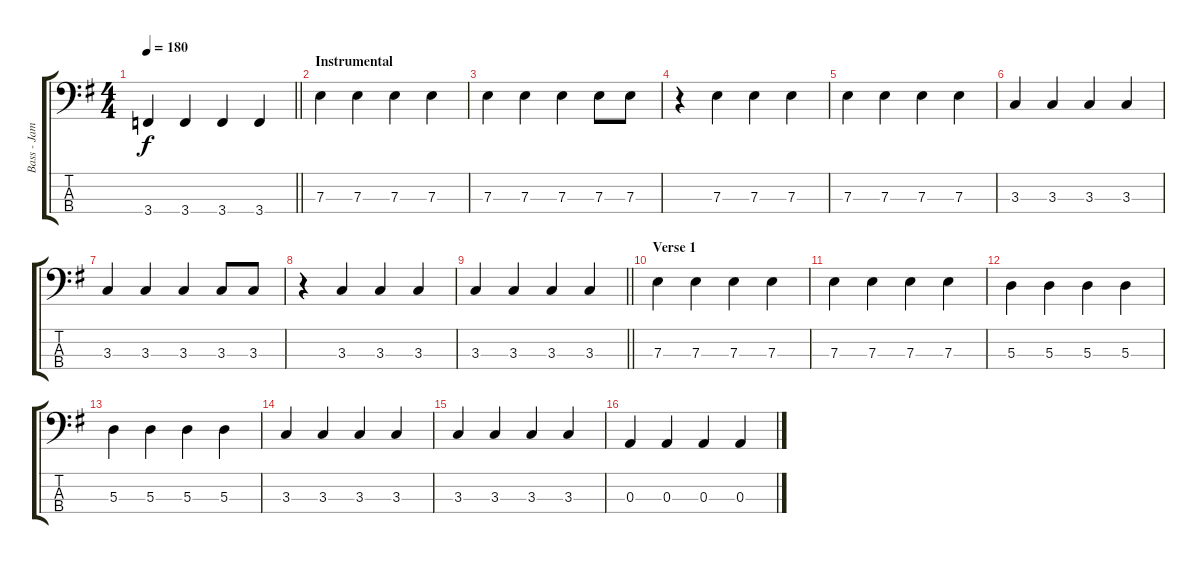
\track ("Bass - James Johnston" "Bass - Jam") {instrument electricbassfinger}
\staff {score tabs}
\tuning (G2 D2 A1 D1) {hide}
\ts (4 4)
\tempo 180
\clef f4
\barLineRight lightlight
\ks eminor
3.4.4{dy f} 3.4.4 3.4.4 3.4.4 |
\section ("" "Instrumental")
7.3.4 7.3.4 7.3.4 7.3.4 |
7.3.4 7.3.4 7.3.4 7.3.8 7.3.8 |
r.4 7.3.4 7.3.4 7.3.4 |
7.3.4 7.3.4 7.3.4 7.3.4 |
3.3.4 3.3.4 3.3.4 3.3.4 |
3.3.4 3.3.4 3.3.4 3.3.8 3.3.8 |
r.4 3.3.4 3.3.4 3.3.4 |
\barLineRight lightlight
3.3.4 3.3.4 3.3.4 3.3.4 |
\section ("" "Verse 1")
7.3.4 7.3.4 7.3.4 7.3.4 |
7.3.4 7.3.4 7.3.4 7.3.4 |
5.3.4 5.3.4 5.3.4 5.3.4 |
5.3.4 5.3.4 5.3.4 5.3.4 |
3.3.4 3.3.4 3.3.4 3.3.4 |
3.3.4 3.3.4 3.3.4 3.3.4 |
0.3.4 0.3.4 0.3.4 0.3.4
